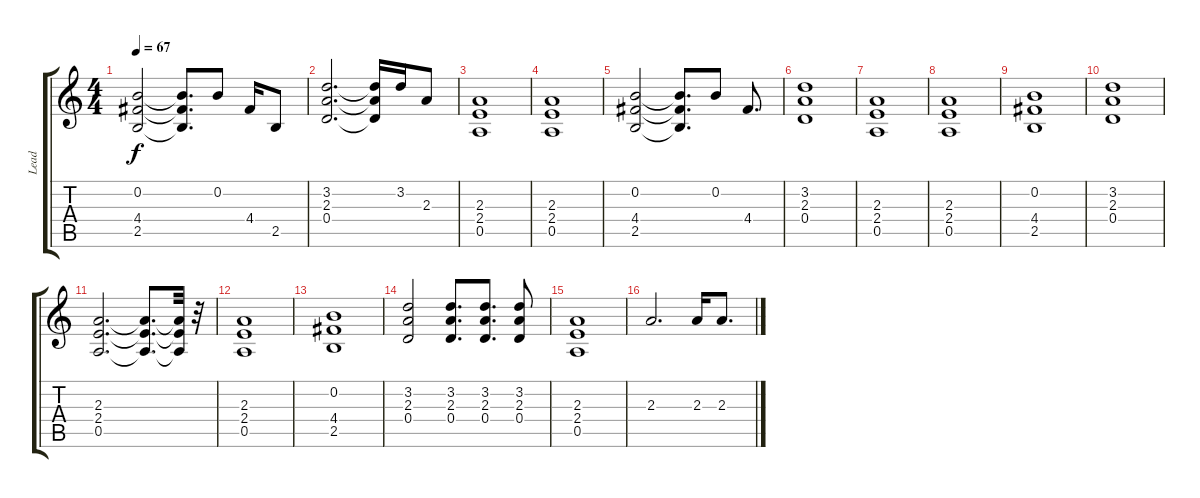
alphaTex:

\track ("Lead" "Lead") {instrument electricguitarclean}
\staff {score tabs}
\tuning (E4 B3 G3 D3 A2 E2) {hide}
\ts (4 4)
\tempo 67
\clef g2
\ks c
(0.2 4.4 2.5).2{dy f} (0.2{t} 4.4{t} 2.5{t}).8{d} 0.2.8 4.4.16 2.5.8 |
(3.2 2.3 0.4).2{d} (3.2{t} 2.3{t} 0.4{t}).16 3.2.16 2.3.8 |
(2.3 2.4 0.5).1 |
(2.3 2.4 0.5).1 |
(0.2 4.4 2.5).2 (0.2{t} 4.4{t} 2.5{t}).8{d} 0.2.8 4.4.8{d} |
(3.2 2.3 0.4).1 |
(2.3 2.4 0.5).1 |
(2.3 2.4 0.5).1 |
(0.2 4.4 2.5).1 |
(3.2 2.3 0.4).1 |
(2.3 2.4 0.5).2{d} (2.3{t} 2.4{t} 0.5{t}).8{d} (2.3{t} 2.4{t} 0.5{t}).32 r.32 |
(2.3 2.4 0.5).1 |
(0.2 4.4 2.5).1 |
(3.2 2.3 0.4).2 (3.2 2.3 0.4).8{d} (3.2 2.3 0.4).8{d} (3.2 2.3 0.4).8 |
(2.3 2.4 0.5).1 |
2.3.2{d} 2.3.16 2.3.8{d}
